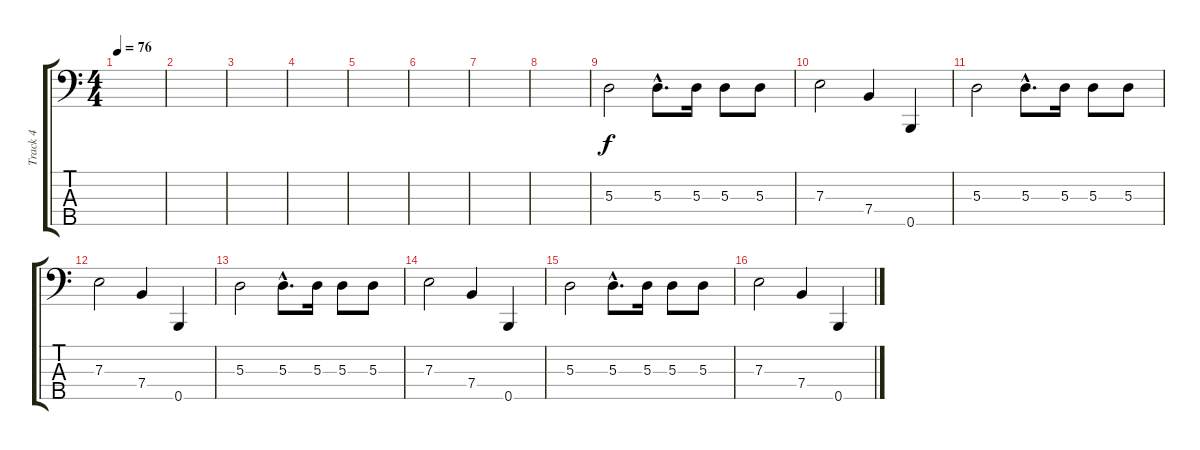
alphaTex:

\track ("Track 4" "Track 4") {instrument electricbassfinger}
\staff {score tabs}
\tuning (G2 D2 A1 E1 B0) {hide}
\ts (4 4)
\tempo 76
\clef f4
\ks c
|
|
|
|
|
|
|
|
5.3.2 5.3{hac}.8{d} 5.3.16 5.3.8 5.3.8 |
7.3.2 7.4.4 0.5.4 |
5.3.2 5.3{hac}.8{d} 5.3.16 5.3.8 5.3.8 |
7.3.2 7.4.4 0.5.4 |
5.3.2 5.3{hac}.8{d} 5.3.16 5.3.8 5.3.8 |
7.3.2 7.4.4 0.5.4 |
5.3.2 5.3{hac}.8{d} 5.3.16 5.3.8 5.3.8 |
7.3.2 7.4.4 0.5.4
